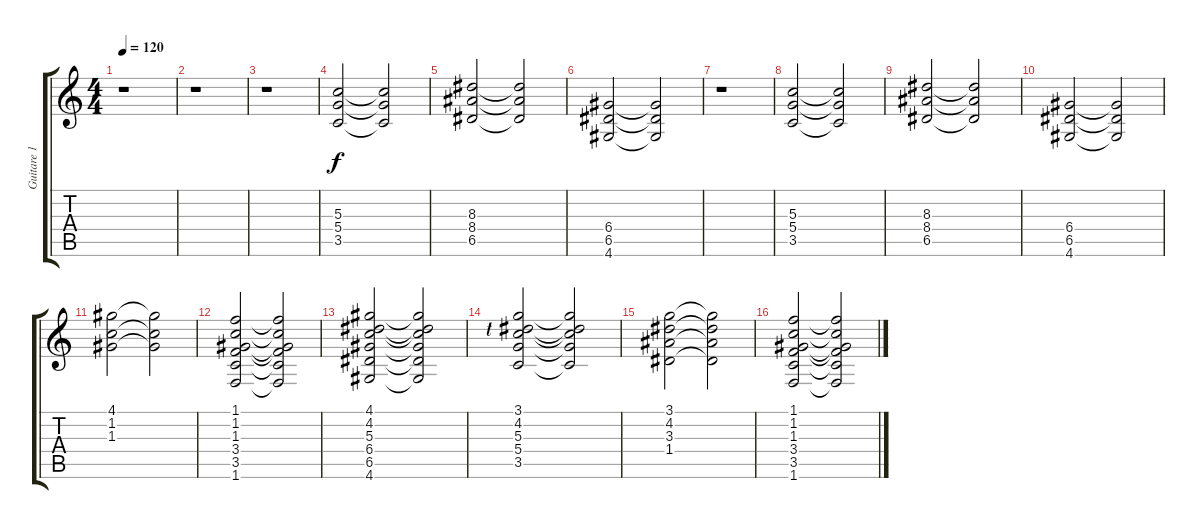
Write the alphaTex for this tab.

\track ("Guitare 1" "Guitare 1") {instrument distortionguitar}
\staff {score tabs}
\tuning (E4 B3 G3 D3 A2 E2) {hide}
\ts (4 4)
\tempo 120
\clef g2
\ks c
r.1{dy f instrument distortionguitar} |
r.1 |
r.1 |
(5.3 5.4 3.5).2 (5.3{t} 5.4{t} 3.5{t}).2 |
(8.3 8.4 6.5).2 (8.3{t} 8.4{t} 6.5{t}).2 |
(6.4 6.5 4.6).2 (6.4{t} 6.5{t} 4.6{t}).2 |
r.1 |
(5.3 5.4 3.5).2 (5.3{t} 5.4{t} 3.5{t}).2 |
(8.3 8.4 6.5).2 (8.3{t} 8.4{t} 6.5{t}).2 |
(6.4 6.5 4.6).2 (6.4{t} 6.5{t} 4.6{t}).2 |
(4.1 1.2 1.3).2 (4.1{t} 1.2{t} 1.3{t}).2 |
(1.1 1.2 1.3 3.4 3.5 1.6).2 (1.1{t} 1.2{t} 1.3{t} 3.4{t} 3.5{t} 1.6{t}).2 |
(4.1 4.2 5.3 6.4 6.5 4.6).2 (4.1{t} 4.2{t} 5.3{t} 6.4{t} 6.5{t} 4.6{t}).2 |
(3.1 4.2{lf 1} 5.3 5.4 3.5).2 (3.1{t} 4.2{t} 5.3{t} 5.4{t} 3.5{t}).2 |
(3.1 4.2 3.3 1.4).2 (3.1{t} 4.2{t} 3.3{t} 1.4{t}).2 |
(1.1 1.2 1.3 3.4 3.5 1.6).2 (1.1{t} 1.2{t} 1.3{t} 3.4{t} 3.5{t} 1.6{t}).2
